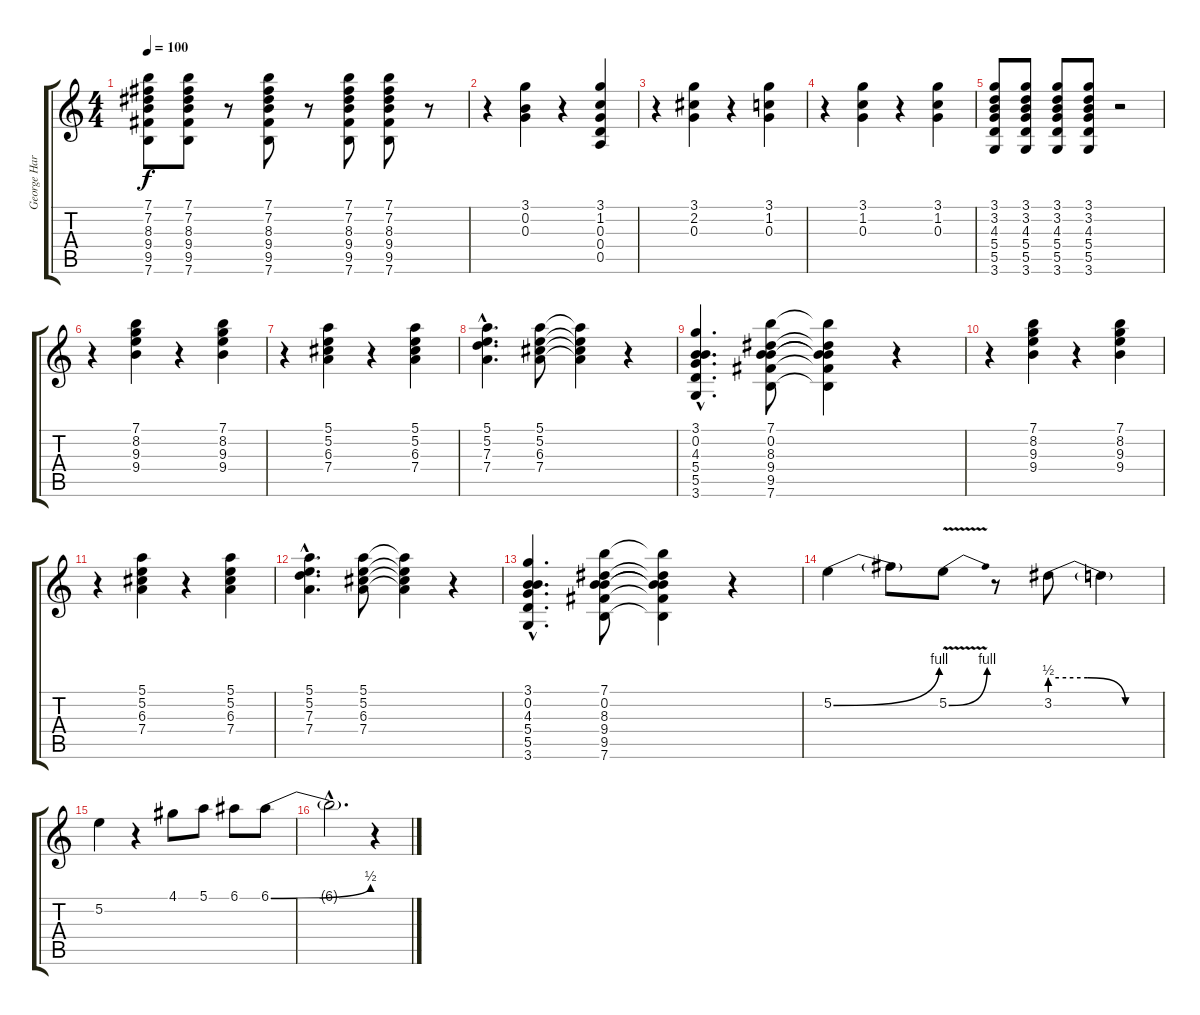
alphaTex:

\track ("George Harrison" "George Har") {instrument overdrivenguitar}
\staff {score tabs}
\tuning (E4 B3 G3 D3 A2 E2) {hide}
\ts (4 4)
\tempo 100
\clef g2
\ks c
(7.1{t} 7.2{t} 8.3{t} 9.4{t} 9.5{t} 7.6{t}).8{dy f} (7.1 7.2 8.3 9.4 9.5 7.6).8 r.8 (7.1 7.2 8.3 9.4 9.5 7.6).8 r.8 (7.1 7.2 8.3 9.4 9.5 7.6).8 (7.1 7.2 8.3 9.4 9.5 7.6).8 r.8 |
r.4 (3.1 0.2 0.3).4 r.4 (3.1 1.2 0.3 0.4 0.5).4 |
r.4 (3.1 2.2 0.3).4 r.4 (3.1 1.2 0.3).4 |
r.4 (3.1 1.2 0.3).4 r.4 (3.1 1.2 0.3).4 |
(3.1 3.2 4.3 5.4 5.5 3.6).8 (3.1 3.2 4.3 5.4 5.5 3.6).8 (3.1 3.2 4.3 5.4 5.5 3.6).8 (3.1 3.2 4.3 5.4 5.5 3.6).8 r.2 |
r.4 (7.1 8.2 9.3 9.4).4 r.4 (7.1 8.2 9.3 9.4).4 |
r.4 (5.1 5.2 6.3 7.4).4 r.4 (5.1 5.2 6.3 7.4).4 |
(5.1{hac} 5.2{hac} 7.3{hac} 7.4{hac}).4{d} (5.1 5.2 6.3 7.4).8 (5.1{t} 5.2{t} 6.3{t} 7.4{t}).4 r.4 |
(3.1{hac} 0.2{hac} 4.3{hac} 5.4{hac} 5.5{hac} 3.6{hac}).4{d} (7.1 0.2 8.3 9.4 9.5 7.6).8 (7.1{t} 0.2{t} 8.3{t} 9.4{t} 9.5{t} 7.6{t}).4 r.4 |
r.4 (7.1 8.2 9.3 9.4).4 r.4 (7.1 8.2 9.3 9.4).4 |
r.4 (5.1 5.2 6.3 7.4).4 r.4 (5.1 5.2 6.3 7.4).4 |
(5.1{hac} 5.2{hac} 7.3{hac} 7.4{hac}).4{d} (5.1 5.2 6.3 7.4).8 (5.1{t} 5.2{t} 6.3{t} 7.4{t}).4 r.4 |
(3.1{hac} 0.2{hac} 4.3{hac} 5.4{hac} 5.5{hac} 3.6{hac}).4{d} (7.1 0.2 8.3 9.4 9.5 7.6).8 (7.1{t} 0.2{t} 8.3{t} 9.4{t} 9.5{t} 7.6{t}).4 r.4 |
5.2{be (bend 0 0 60 4)}.4 5.2{t}.8 5.2{be (bend 0 0 60 4) v}.8 r.8 3.2{be (custom 0 2 20 2 40 0 60 0)}.8 3.2{t}.4 |
5.2.4 r.4 4.1.8 5.1.8 6.1.8 6.1{be (bend 0 0 60 2)}.8 |
6.1{hac t}.2{d} r.4
